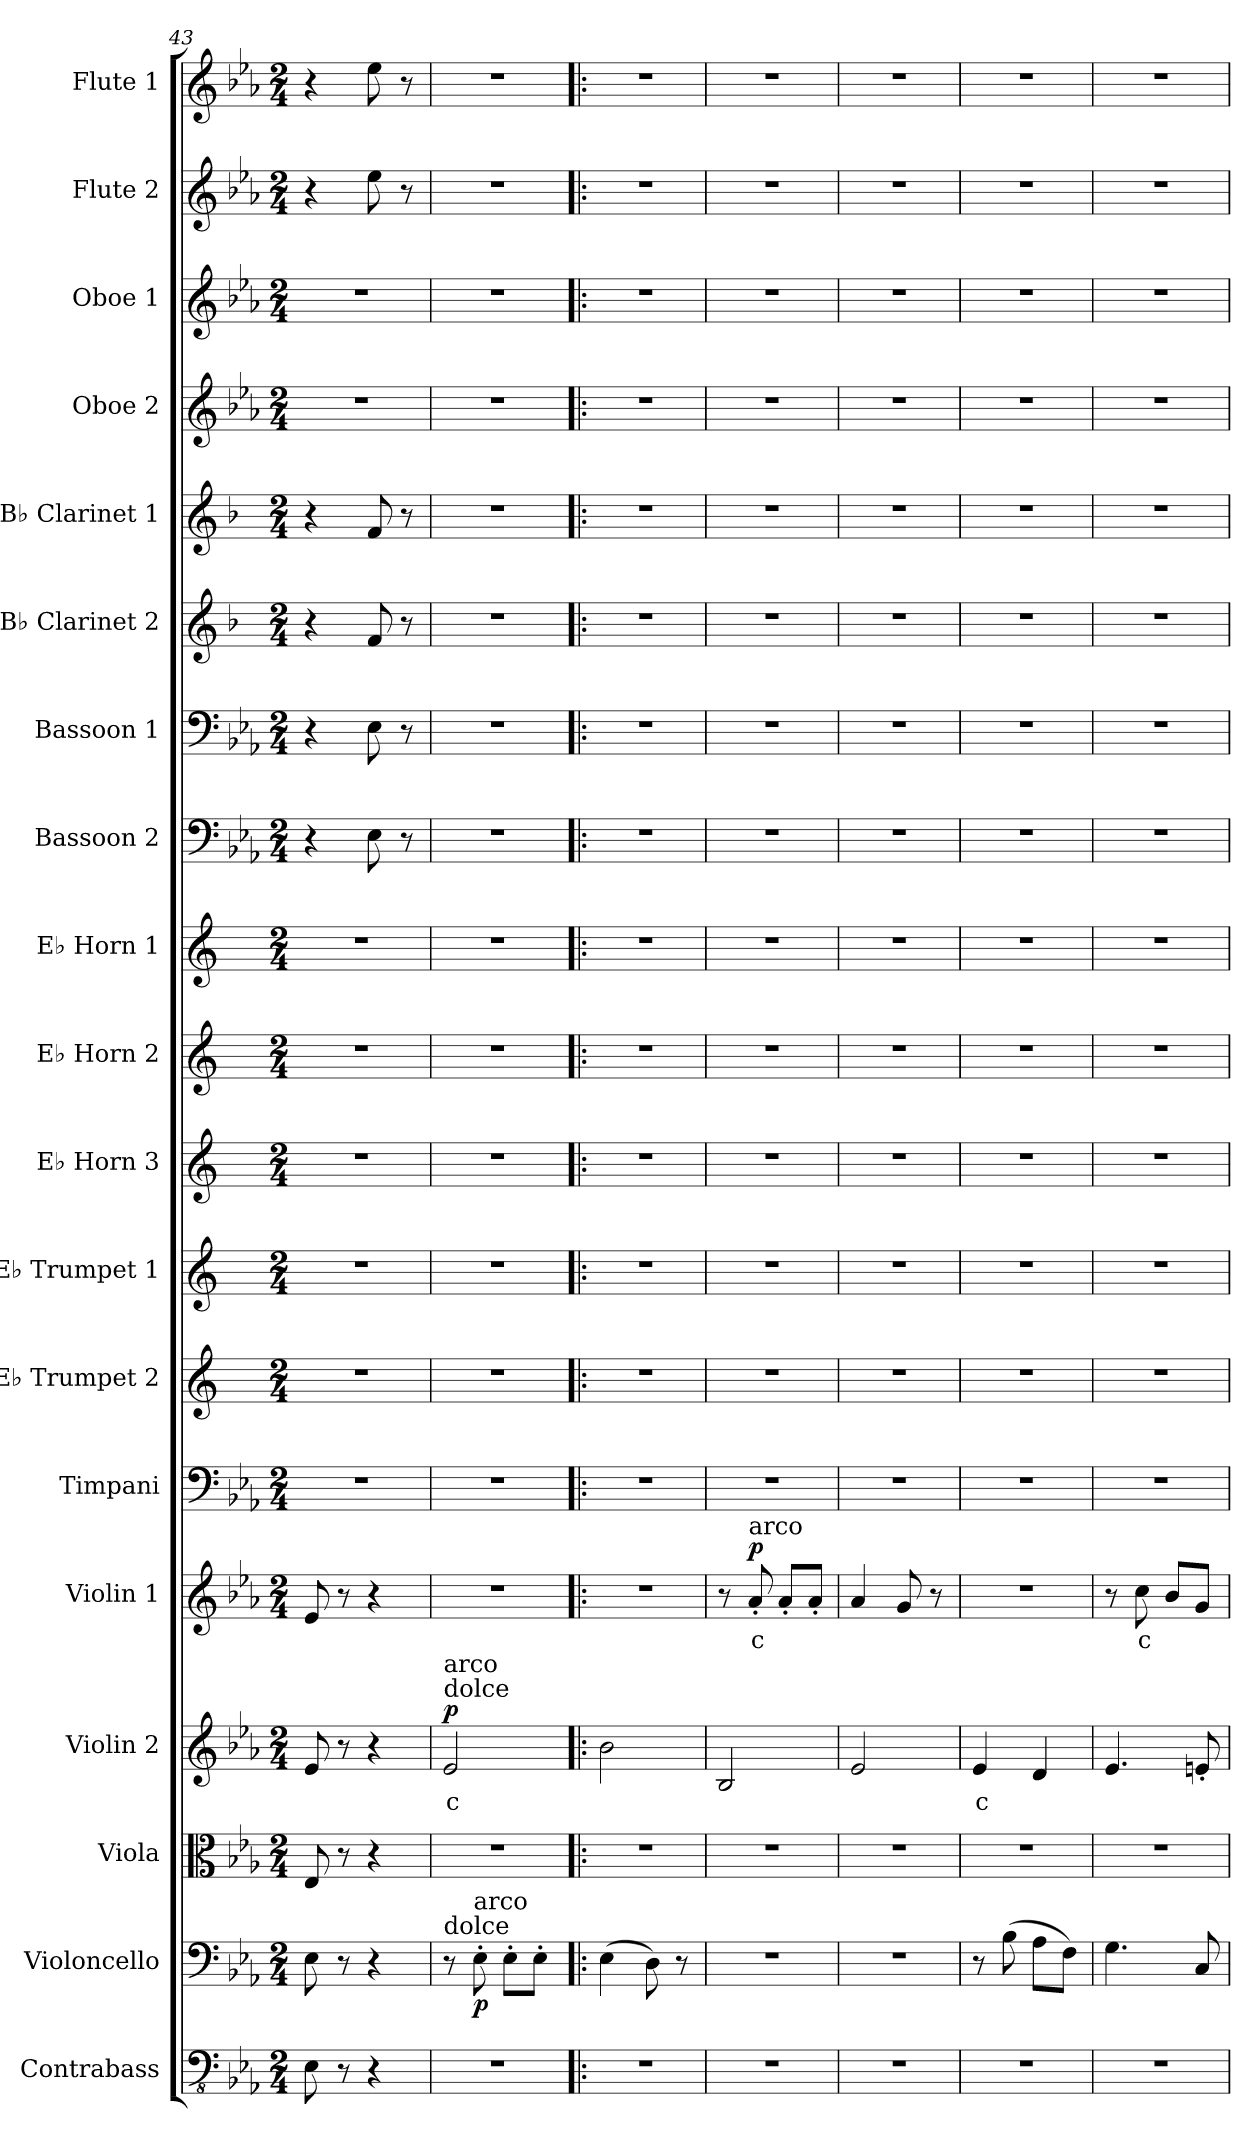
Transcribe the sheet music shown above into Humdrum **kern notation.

**kern	**kern	**dynam	**kern	**kern	**text	**dynam	**kern	**text	**dynam	**kern	**kern	**kern	**kern	**kern	**kern	**kern	**kern	**kern	**kern	**kern	**kern	**kern	**kern
*part19	*part18	*part18	*part17	*part16	*part16	*part16	*part15	*part15	*part15	*part14	*part13	*part12	*part11	*part10	*part9	*part8	*part7	*part6	*part5	*part4	*part3	*part2	*part1
*staff19	*staff18	*staff18	*staff17	*staff16	*staff16	*staff16	*staff15	*staff15	*staff15	*staff14	*staff13	*staff12	*staff11	*staff10	*staff9	*staff8	*staff7	*staff6	*staff5	*staff4	*staff3	*staff2	*staff1
*I"Contrabass	*I"Violoncello	*	*I"Viola	*I"Violin 2	*	*	*I"Violin 1	*	*	*I"Timpani	*I"E♭ Trumpet 2	*I"E♭ Trumpet 1	*I"E♭ Horn 3	*I"E♭ Horn 2	*I"E♭ Horn 1	*I"Bassoon 2	*I"Bassoon 1	*I"B♭ Clarinet 2	*I"B♭ Clarinet 1	*I"Oboe 2	*I"Oboe 1	*I"Flute 2	*I"Flute 1
*I'Cb	*I'Vc	*	*I'Vla	*I'Vln 2	*	*	*I'Vln 1	*	*	*I'Timp	*I'Tpt 2	*I'Tpt 1	*I'Hn 3	*I'Hn 2	*I'Hn 1	*I'Bsn 2	*I'Bsn 1	*I'Cl 2	*I'Cl 1	*I'Ob 2	*I'Ob 1	*I'Fl 2	*I'Fl 1
*clefFv4	*clefF4	*	*clefC3	*clefG2	*	*	*clefG2	*	*	*clefF4	*clefG2	*clefG2	*clefG2	*clefG2	*clefG2	*clefF4	*clefF4	*clefG2	*clefG2	*clefG2	*clefG2	*clefG2	*clefG2
*	*	*	*	*	*	*	*	*	*	*	*ITrd-2c-3	*ITrd-2c-3	*ITrd5c9	*ITrd5c9	*ITrd5c9	*	*	*ITrd1c2	*ITrd1c2	*	*	*	*
*k[b-e-a-]	*k[b-e-a-]	*	*k[b-e-a-]	*k[b-e-a-]	*	*	*k[b-e-a-]	*	*	*k[b-e-a-]	*k[b-e-a-]	*k[b-e-a-]	*k[b-e-a-]	*k[b-e-a-]	*k[b-e-a-]	*k[b-e-a-]	*k[b-e-a-]	*k[b-e-a-]	*k[b-e-a-]	*k[b-e-a-]	*k[b-e-a-]	*k[b-e-a-]	*k[b-e-a-]
*M2/4	*M2/4	*	*M2/4	*M2/4	*	*	*M2/4	*	*	*M2/4	*M2/4	*M2/4	*M2/4	*M2/4	*M2/4	*M2/4	*M2/4	*M2/4	*M2/4	*M2/4	*M2/4	*M2/4	*M2/4
=43	=43	=43	=43	=43	=43	=43	=43	=43	=43	=43	=43	=43	=43	=43	=43	=43	=43	=43	=43	=43	=43	=43	=43
8EE-\	8E-\	.	8E-/	8e-/	.	.	8e-/	.	.	2r	2r	2r	2r	2r	2r	4r	4r	4r	4r	2r	2r	4r	4r
8r	8r	.	8r	8r	.	.	8r	.	.	.	.	.	.	.	.	.	.	.	.	.	.	.	.
4r	4r	.	4r	4r	.	.	4r	.	.	.	.	.	.	.	.	8E-\	8E-\	8e-/	8e-/	.	.	8ee-\	8ee-\
.	.	.	.	.	.	.	.	.	.	.	.	.	.	.	.	8r	8r	8r	8r	.	.	8r	8r
=44	=44	=44	=44	=44	=44	=44	=44	=44	=44	=44	=44	=44	=44	=44	=44	=44	=44	=44	=44	=44	=44	=44	=44
!	!	!	!	!LO:TX:a:t=dolce	!	!	!	!	!	!	!	!	!	!	!	!	!	!	!	!	!	!	!
!	!	!	!	!LO:TX:a:t=arco	!	!	!	!	!	!	!	!	!	!	!	!	!	!	!	!	!	!	!
!	!LO:TX:a:t=dolce	!	!	!	!	!	!	!	!	!	!	!	!	!	!	!	!	!	!	!	!	!	!
!	!	!	!	!	!LO:LY:b:color=#FF0000	!LO:DY:b	!	!	!	!	!	!	!	!	!	!	!	!	!	!	!	!	!
2r	8r	.	2r	2e-/	c	p	2r	.	.	2r	2r	2r	2r	2r	2r	2r	2r	2r	2r	2r	2r	2r	2r
!	!LO:TX:a:t=arco	!	!	!	!	!	!	!	!	!	!	!	!	!	!	!	!	!	!	!	!	!	!
!	!	!LO:DY:b	!	!	!	!	!	!	!	!	!	!	!	!	!	!	!	!	!	!	!	!	!
.	8E-'\	p	.	.	.	.	.	.	.	.	.	.	.	.	.	.	.	.	.	.	.	.	.
.	8E-'\L	.	.	.	.	.	.	.	.	.	.	.	.	.	.	.	.	.	.	.	.	.	.
.	8E-'\J	.	.	.	.	.	.	.	.	.	.	.	.	.	.	.	.	.	.	.	.	.	.
=45!|:	=45!|:	=45!|:	=45!|:	=45!|:	=45!|:	=45!|:	=45!|:	=45!|:	=45!|:	=45!|:	=45!|:	=45!|:	=45!|:	=45!|:	=45!|:	=45!|:	=45!|:	=45!|:	=45!|:	=45!|:	=45!|:	=45!|:	=45!|:
2r	(>4E-\	.	2r	2b-\	.	.	2r	.	.	2r	2r	2r	2r	2r	2r	2r	2r	2r	2r	2r	2r	2r	2r
.	8D\)	.	.	.	.	.	.	.	.	.	.	.	.	.	.	.	.	.	.	.	.	.	.
.	8r	.	.	.	.	.	.	.	.	.	.	.	.	.	.	.	.	.	.	.	.	.	.
=46	=46	=46	=46	=46	=46	=46	=46	=46	=46	=46	=46	=46	=46	=46	=46	=46	=46	=46	=46	=46	=46	=46	=46
2r	2r	.	2r	2B-/	.	.	8r	.	.	2r	2r	2r	2r	2r	2r	2r	2r	2r	2r	2r	2r	2r	2r
!	!	!	!	!	!	!	!LO:TX:a:t=arco	!	!	!	!	!	!	!	!	!	!	!	!	!	!	!	!
!	!	!	!	!	!	!	!	!LO:LY:b:color=#FF0000	!LO:DY:b	!	!	!	!	!	!	!	!	!	!	!	!	!	!
.	.	.	.	.	.	.	8a-'/	c	p	.	.	.	.	.	.	.	.	.	.	.	.	.	.
.	.	.	.	.	.	.	8a-'/L	.	.	.	.	.	.	.	.	.	.	.	.	.	.	.	.
.	.	.	.	.	.	.	8a-'/J	.	.	.	.	.	.	.	.	.	.	.	.	.	.	.	.
=47	=47	=47	=47	=47	=47	=47	=47	=47	=47	=47	=47	=47	=47	=47	=47	=47	=47	=47	=47	=47	=47	=47	=47
2r	2r	.	2r	2e-/	.	.	4a-/	.	.	2r	2r	2r	2r	2r	2r	2r	2r	2r	2r	2r	2r	2r	2r
.	.	.	.	.	.	.	8g/	.	.	.	.	.	.	.	.	.	.	.	.	.	.	.	.
.	.	.	.	.	.	.	8r	.	.	.	.	.	.	.	.	.	.	.	.	.	.	.	.
!!LO:PB:g=z
=48	=48	=48	=48	=48	=48	=48	=48	=48	=48	=48	=48	=48	=48	=48	=48	=48	=48	=48	=48	=48	=48	=48	=48
!	!	!	!	!	!LO:LY:b:color=#FF0000	!	!	!	!	!	!	!	!	!	!	!	!	!	!	!	!	!	!
2r	8r	.	2r	4e-/	c	.	2r	.	.	2r	2r	2r	2r	2r	2r	2r	2r	2r	2r	2r	2r	2r	2r
.	(>8B-\	.	.	.	.	.	.	.	.	.	.	.	.	.	.	.	.	.	.	.	.	.	.
.	8A-\L	.	.	4d/	.	.	.	.	.	.	.	.	.	.	.	.	.	.	.	.	.	.	.
.	8F\J)	.	.	.	.	.	.	.	.	.	.	.	.	.	.	.	.	.	.	.	.	.	.
=49	=49	=49	=49	=49	=49	=49	=49	=49	=49	=49	=49	=49	=49	=49	=49	=49	=49	=49	=49	=49	=49	=49	=49
2r	4.G\	.	2r	4.e-/	.	.	8r	.	.	2r	2r	2r	2r	2r	2r	2r	2r	2r	2r	2r	2r	2r	2r
!	!	!	!	!	!	!	!	!LO:LY:b:color=#FF0000	!	!	!	!	!	!	!	!	!	!	!	!	!	!	!
.	.	.	.	.	.	.	8cc\	c	.	.	.	.	.	.	.	.	.	.	.	.	.	.	.
.	.	.	.	.	.	.	8b-/L	.	.	.	.	.	.	.	.	.	.	.	.	.	.	.	.
.	8C/	.	.	8en'/	.	.	8g/J	.	.	.	.	.	.	.	.	.	.	.	.	.	.	.	.
=	=	=	=	=	=	=	=	=	=	=	=	=	=	=	=	=	=	=	=	=	=	=	=
*-	*-	*-	*-	*-	*-	*-	*-	*-	*-	*-	*-	*-	*-	*-	*-	*-	*-	*-	*-	*-	*-	*-	*-
